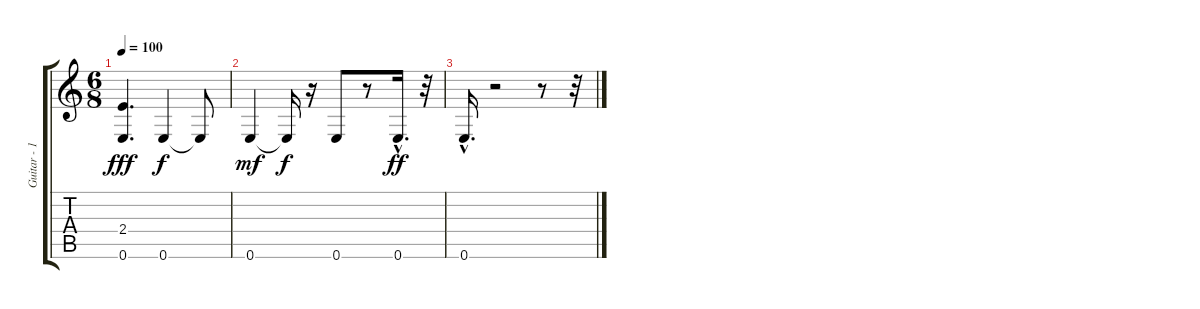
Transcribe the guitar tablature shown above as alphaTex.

\track ("Guitar - 1" "Guitar - 1") {instrument electricguitarjazz}
\staff {score tabs}
\tuning (E4 B3 G3 D3 A2 E2) {hide}
\ts (6 8)
\tempo 100
\clef g2
\ks c
(2.4 0.6).4{d dy fff} 0.6.4{dy f} 0.6{t}.8 |
0.6.4{dy mf} 0.6{t}.16{dy f} r.16 0.6.8 r.8 0.6{hac}.16{d dy ff} r.32 |
0.6{hac}.16{d} r.2 r.8 r.32
